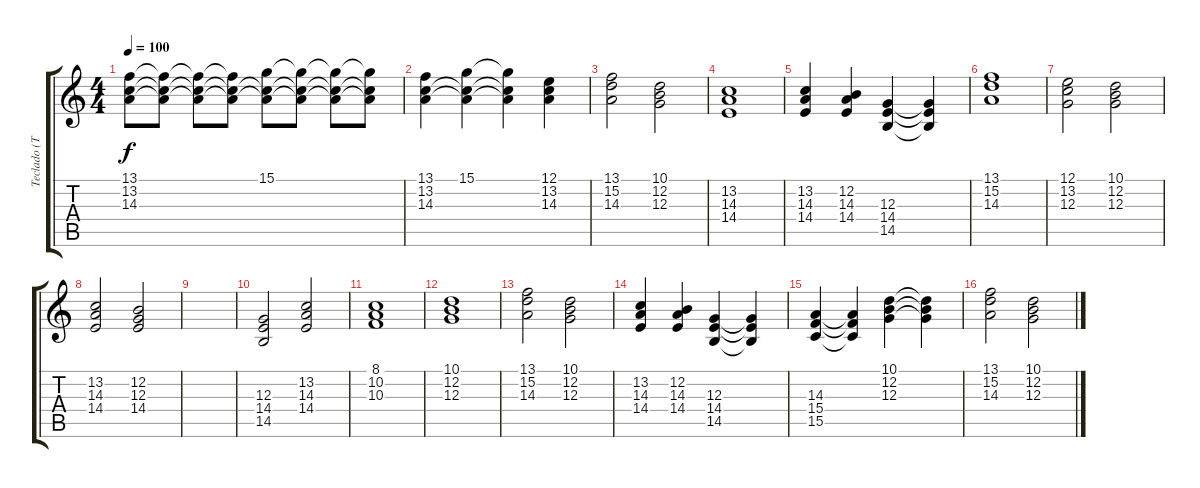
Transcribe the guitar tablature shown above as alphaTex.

\track ("Teclado (Tatá)" "Teclado (T") {instrument rockorgan}
\staff {score tabs}
\tuning (E4 B3 G3 D3 A2 E2) {hide}
\ts (4 4)
\tempo 100
\clef g2
\ks c
(13.1 13.2{t} 14.3{t}).8{dy f} (13.1{t} 13.2{t} 14.3{t}).8 (13.1{t} 13.2{t} 14.3{t}).8 (13.1{t} 13.2{t} 14.3{t}).8 (15.1 13.2{t} 14.3{t}).8 (15.1{t} 13.2{t} 14.3{t}).8 (15.1{t} 13.2{t} 14.3{t}).8 (15.1{t} 13.2{t} 14.3{t}).8 |
(13.1 13.2 14.3).4 (15.1 13.2{t} 14.3{t}).4 (15.1{t} 13.2{t} 14.3{t}).4 (12.1 13.2 14.3).4 |
(13.1 15.2 14.3).2 (10.1 12.2 12.3).2 |
(13.2 14.3 14.4).1 |
(13.2 14.3 14.4).4 (12.2 14.3 14.4).4 (12.3 14.4 14.5).4 (12.3{t} 14.4{t} 14.5{t}).4 |
(13.1 15.2 14.3).1 |
(12.1 13.2 12.3).2 (10.1 12.2 12.3).2 |
(13.2 14.3 14.4).2 (12.2 12.3 14.4).2 |
|
(12.3 14.4 14.5).2 (13.2 14.3 14.4).2 |
(8.1 10.2 10.3).1 |
(10.1 12.2 12.3).1 |
(13.1 15.2 14.3).2 (10.1 12.2 12.3).2 |
(13.2 14.3 14.4).4 (12.2 14.3 14.4).4 (12.3 14.4 14.5).4 (12.3{t} 14.4{t} 14.5{t}).4 |
(14.3 15.4 15.5).4 (14.3{t} 15.4{t} 15.5{t}).4 (10.1 12.2 12.3).4 (10.1{t} 12.2{t} 12.3{t}).4 |
(13.1 15.2 14.3).2 (10.1 12.2 12.3).2
